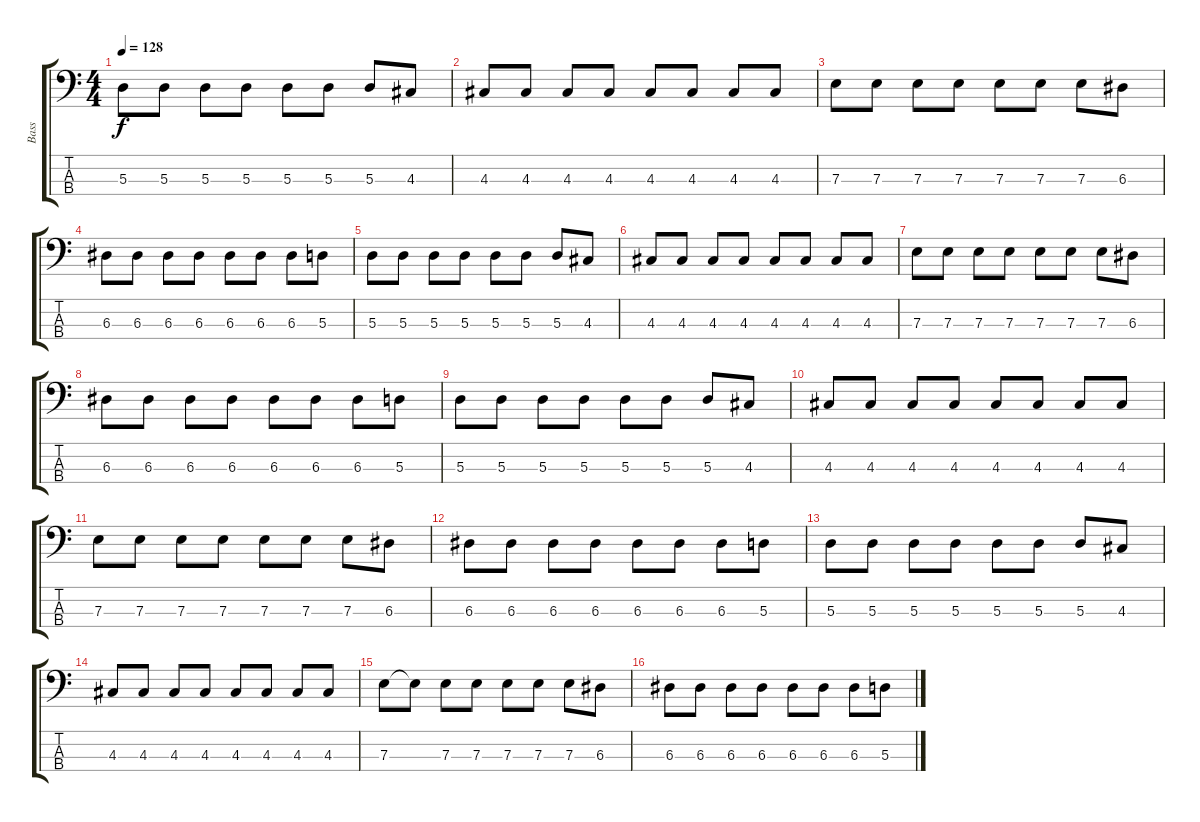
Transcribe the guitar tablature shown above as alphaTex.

\track ("Bass" "Bass") {instrument electricbassfinger}
\staff {score tabs}
\tuning (G2 D2 A1 E1) {hide}
\ts (4 4)
\tempo 128
\clef f4
\ks c
5.3.8{dy f} 5.3.8 5.3.8 5.3.8 5.3.8 5.3.8 5.3.8 4.3.8 |
4.3.8 4.3.8 4.3.8 4.3.8 4.3.8 4.3.8 4.3.8 4.3.8 |
7.3.8 7.3.8 7.3.8 7.3.8 7.3.8 7.3.8 7.3.8 6.3.8 |
6.3.8 6.3.8 6.3.8 6.3.8 6.3.8 6.3.8 6.3.8 5.3.8 |
5.3.8 5.3.8 5.3.8 5.3.8 5.3.8 5.3.8 5.3.8 4.3.8 |
4.3.8 4.3.8 4.3.8 4.3.8 4.3.8 4.3.8 4.3.8 4.3.8 |
7.3.8 7.3.8 7.3.8 7.3.8 7.3.8 7.3.8 7.3.8 6.3.8 |
6.3.8 6.3.8 6.3.8 6.3.8 6.3.8 6.3.8 6.3.8 5.3.8 |
5.3.8 5.3.8 5.3.8 5.3.8 5.3.8 5.3.8 5.3.8 4.3.8 |
4.3.8 4.3.8 4.3.8 4.3.8 4.3.8 4.3.8 4.3.8 4.3.8 |
7.3.8 7.3.8 7.3.8 7.3.8 7.3.8 7.3.8 7.3.8 6.3.8 |
6.3.8 6.3.8 6.3.8 6.3.8 6.3.8 6.3.8 6.3.8 5.3.8 |
5.3.8 5.3.8 5.3.8 5.3.8 5.3.8 5.3.8 5.3.8 4.3.8 |
4.3.8 4.3.8 4.3.8 4.3.8 4.3.8 4.3.8 4.3.8 4.3.8 |
7.3.8 7.3{t}.8 7.3.8 7.3.8 7.3.8 7.3.8 7.3.8 6.3.8 |
6.3.8 6.3.8 6.3.8 6.3.8 6.3.8 6.3.8 6.3.8 5.3.8
